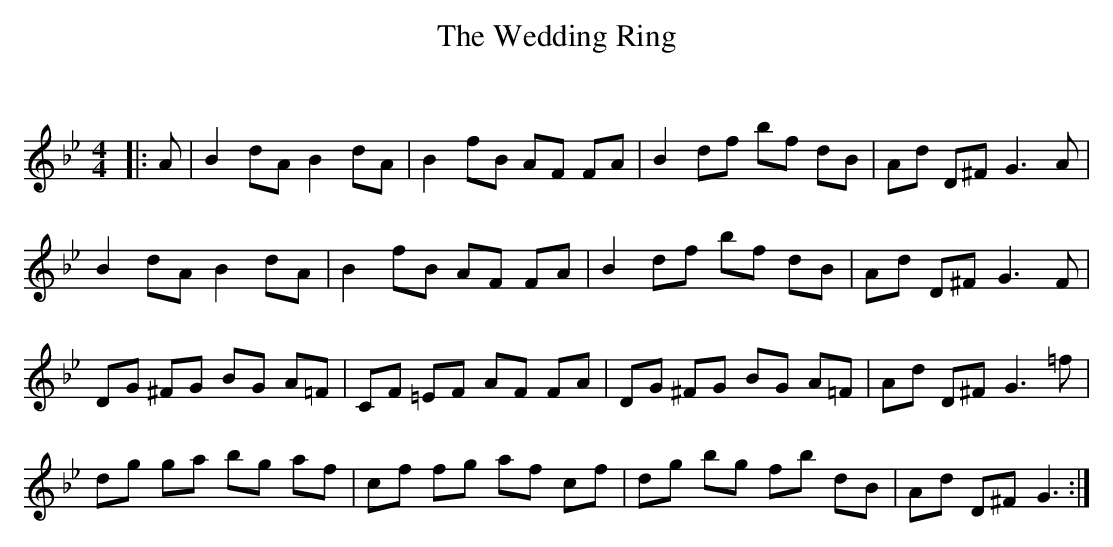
X:1
T: The Wedding Ring
C:
Q: 232
K:Gm
M:4/4
L:1/8
|:A|B2 dA B2 dA|B2 fB AF FA|B2 df bf dB|Ad D^F G3A|
B2 dA B2 dA|B2 fB AF FA|B2 df bf dB|Ad D^F G3F|
DG ^FG BG A=F|CF =EF AF FA|DG ^FG BG A=F|Ad D^F G3=f|
dg ga bg af|cf fg af cf|dg bg fb dB|Ad D^F G3:|
